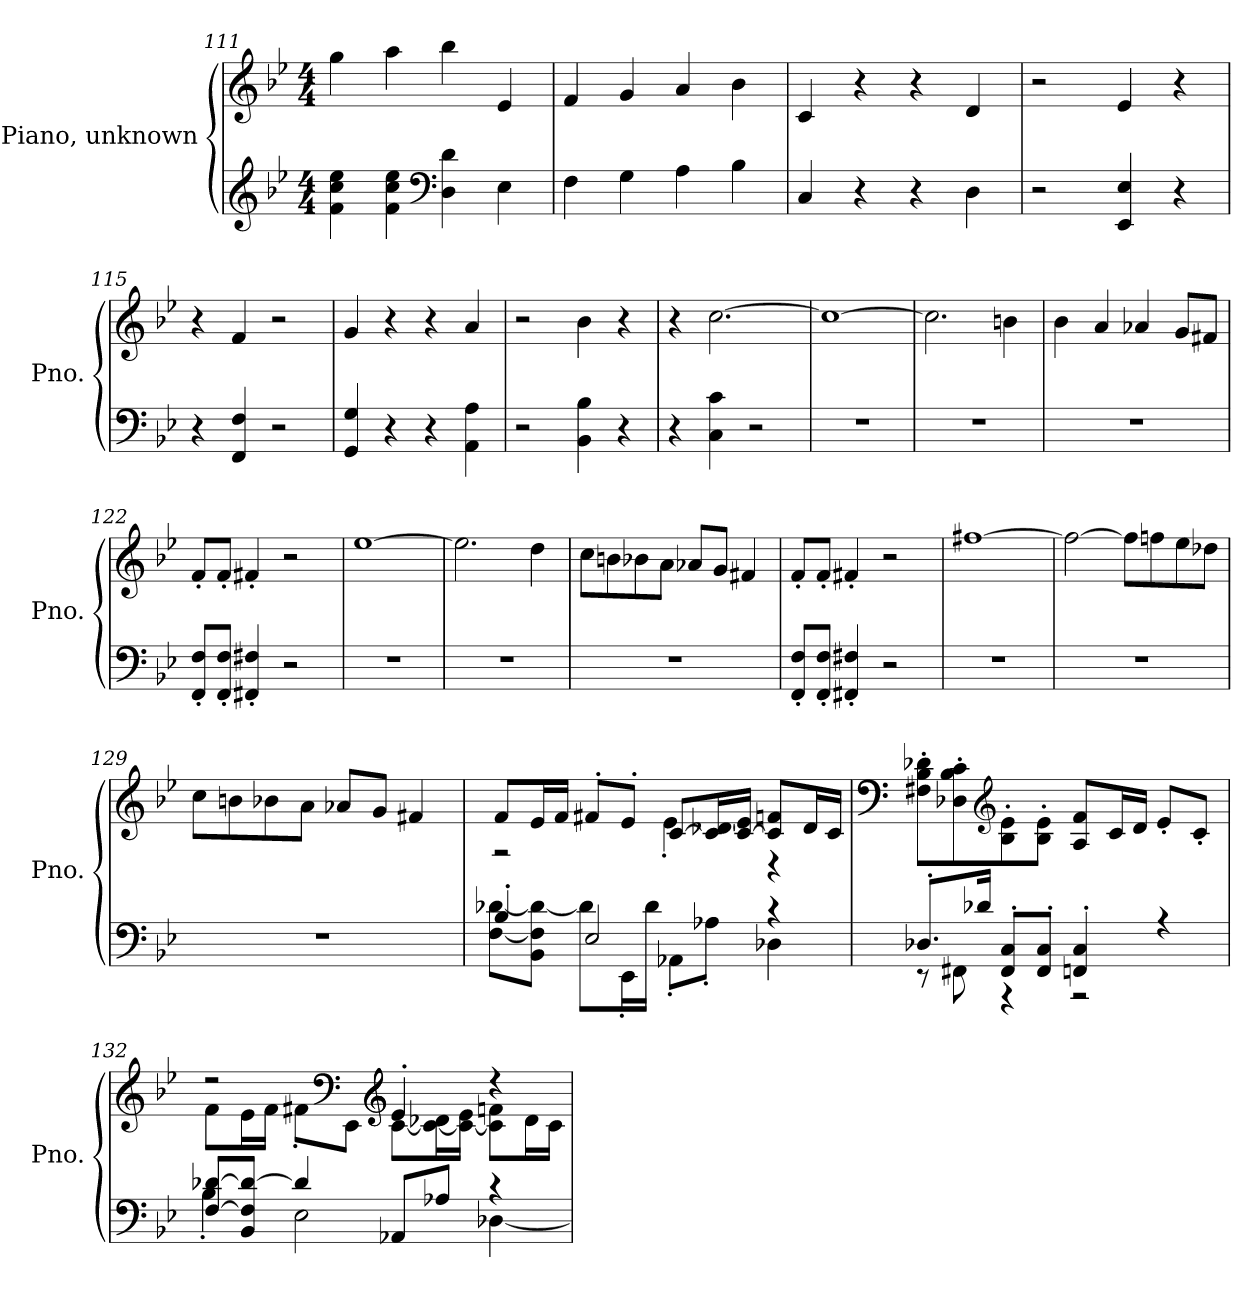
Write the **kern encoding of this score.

**kern	**kern
*part1	*part1
*staff2	*staff1
*I"Piano, unknown	*
*I'Pno.	*
*clefG2	*clefG2
*k[b-e-]	*k[b-e-]
*M4/4	*M4/4
=111	=111
4f\ 4cc\ 4ee-\	4gg\
4f\ 4cc\ 4ee-\	4aa\
*clefF4	*
4D\ 4d\	4bb-\
4E-\	4e-/
=112	=112
4F\	4f/
4G\	4g/
4A\	4a/
4B-\	4b-\
=113	=113
4C/	4c/
4r	4r
4r	4r
4D\	4d/
=114	=114
2r	2r
4EE-/ 4E-/	4e-/
4r	4r
=115	=115
4r	4r
4FF/ 4F/	4f/
2r	2r
!!LO:LB:g=z
=116	=116
4GG/ 4G/	4g/
4r	4r
4r	4r
4AA\ 4A\	4a/
=117	=117
2r	2r
4BB-\ 4B-\	4b-\
4r	4r
=118	=118
4r	4r
4C\ 4c\	[2.cc\
2r	.
=119	=119
1r	1cc_
=120	=120
1r	2.cc\]
.	4bn\
=121	=121
1r	4b-\
.	4a/
.	4a-X/
.	8g/L
.	8f#X/J
=122	=122
8FF/' 8F/'L	8f'/L
8FF/' 8F/'J	8f'/J
4FF#X/' 4F#X/'	4f#X'/
2r	2r
=123	=123
1r	[1ee-
=124	=124
1r	2.ee-\]
.	4dd\
!!LO:LB:g=z
=125	=125
1r	8cc\L
.	8bn\
.	8b-X\
.	8a\J
.	8a-X/L
.	8g/J
.	4f#X/
=126	=126
8FF/' 8F/'L	8f'/L
8FF/' 8F/'J	8f'/J
4FF#X/' 4F#X/'	4f#X'/
2r	2r
=127	=127
1r	[1ff#X
=128	=128
1r	2ff#\_
.	8ff#\L]
.	8ffn\
.	8ee-\
.	8dd-X\J
=129	=129
1r	8cc\L
.	8bn\
.	8b-X\
.	8a\J
.	8a-X/L
.	8g/J
.	4f#X/
!!LO:LB:g=z
=130	=130
*^	*^
4B-'/	[8F\ [8d-X\L	8f/L	2r
.	8BB-\ 8F\] 8d-\_J	16e-/L	.
.	.	16f/JJ	.
2E-/	8d-\L]	8f#X'/L	.
.	16EE-'\L	8e-'/J	.
.	16d-\JJ	.	.
.	8AA-X'\L	[8c/L	4e-'\
.	8A-X'\J	16c/_ 16d-X/L	.
.	.	16c/_ 16e-/JJ	.
4r	4D-X\	8c/] 8fn/L	4r
.	.	16d-/L	.
.	.	16c/JJ	.
*	*	*v	*v
=131	=131	=131
*	*	*clefF4
8.D-X'/L	8r	8F#X\' 8B-\' 8d-X\'L
.	8FF#X\	8D-X\' 8B-\' 8c\'
16d-X/Jk	.	.
*	*	*clefG2
8FF#/' 8C/'L	4r	8B-\' 8e-\'
8FF#/' 8C/'J	.	8B-\' 8e-\'J
4FFn/' 4C/'	2r	8A/ 8f/L
.	.	16c/L
.	.	16d-/JJ
4r	.	8e-'/L
.	.	8c'/J
!!LO:LB:g=z
=132	=132	=132
*	*	*^
[8F/ [8d-X/L	4B-'\	2r	8f\L
8BB-/ 8F/] 8d-/_J	.	.	16e-\L
.	.	.	16f\JJ
4d-/]	2E-\	.	8f#X'\L
*	*	*clefF4	*
.	.	.	8EE-\J
*	*	*clefG2	*
8AA-X/L	.	4e-'/	[8c\L
8A-X/J	.	.	16c\_ 16d-X\L
.	.	.	16c\_ 16e-\JJ
4r	[4D-X\	4r	8c\] 8fn\L
.	.	.	16d-\L
.	.	.	16c\JJ
*v	*v	*	*
*	*v	*v
=	=
*-	*-
